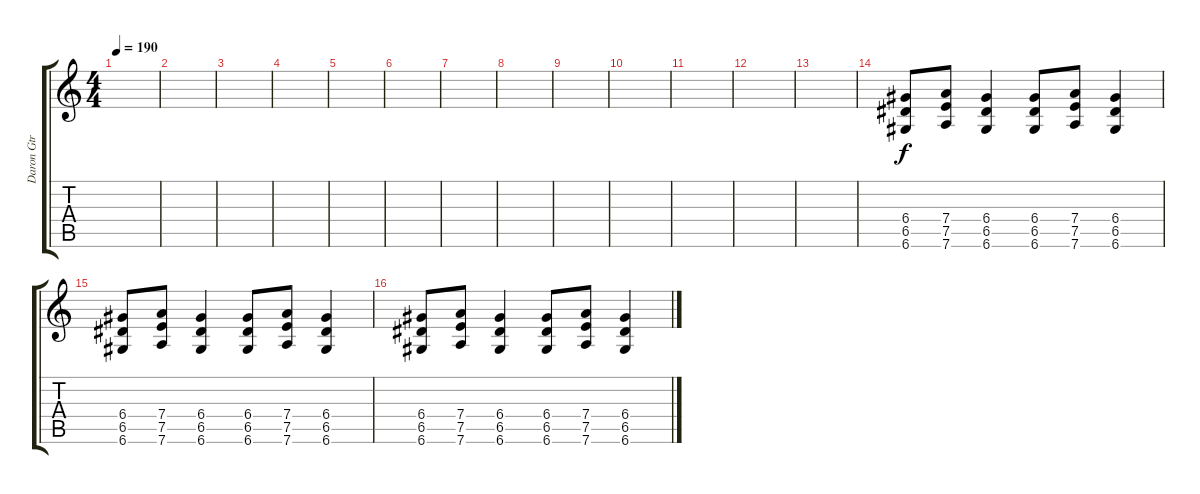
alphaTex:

\track ("Daron Gtr 1" "Daron Gtr ") {instrument distortionguitar}
\staff {score tabs}
\tuning (E4 B3 G3 D3 A2 D2) {hide}
\ts (4 4)
\tempo 190
\clef g2
\ks c
|
|
|
|
|
|
|
|
|
|
|
|
|
(6.4 6.5 6.6).8 (7.4 7.5 7.6).8 (6.4 6.5 6.6).4 (6.4 6.5 6.6).8 (7.4 7.5 7.6).8 (6.4 6.5 6.6).4 |
(6.4 6.5 6.6).8 (7.4 7.5 7.6).8 (6.4 6.5 6.6).4 (6.4 6.5 6.6).8 (7.4 7.5 7.6).8 (6.4 6.5 6.6).4 |
(6.4 6.5 6.6).8 (7.4 7.5 7.6).8 (6.4 6.5 6.6).4 (6.4 6.5 6.6).8 (7.4 7.5 7.6).8 (6.4 6.5 6.6).4
